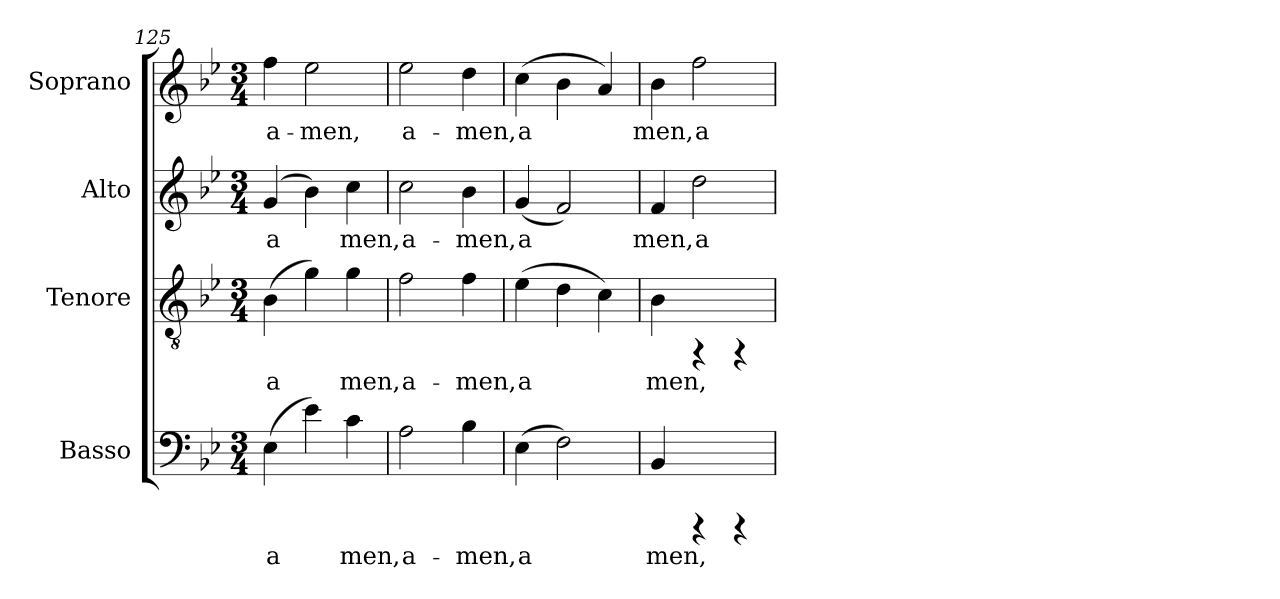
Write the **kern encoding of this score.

**kern	**text	**kern	**text	**kern	**text	**kern	**text
*part4	*part4	*part3	*part3	*part2	*part2	*part1	*part1
*staff4	*staff4	*staff3	*staff3	*staff2	*staff2	*staff1	*staff1
*I"Basso	*	*I"Tenore	*	*I"Alto	*	*I"Soprano	*
*I'B	*	*I'T	*	*I'A	*	*I'S	*
*clefF4	*	*clefGv2	*	*clefG2	*	*clefG2	*
*k[b-e-]	*	*k[b-e-]	*	*k[b-e-]	*	*k[b-e-]	*
*B-:	*	*B-:	*	*B-:	*	*B-:	*
*M3/4	*	*M3/4	*	*M3/4	*	*M3/4	*
=125	=125	=125	=125	=125	=125	=125	=125
!	!LO:LY:b:cj	!	!LO:LY:b:cj	!	!LO:LY:b:cj	!	!LO:LY:b:cj
(>4E-\	a-	(>4B-\	a-	(>4g/	a-	4ff\	a-
!	!LO:LY:b:cj	!	!LO:LY:b:cj	!	!LO:LY:b:cj	!	!LO:LY:b:cj
4e-\)	--	4g\)	--	4b-\)	--	2ee-\	-men,
!	!LO:LY:b:cj	!	!LO:LY:b:cj	!	!LO:LY:b:cj	!	!
4c\	-men,	4g\	-men,	4cc\	-men,	.	.
=126	=126	=126	=126	=126	=126	=126	=126
!	!LO:LY:b:cj	!	!LO:LY:b:cj	!	!LO:LY:b:cj	!	!LO:LY:b:cj
2A\	a-	2f\	a-	2cc\	a-	2ee-\	a-
!	!LO:LY:b:cj	!	!LO:LY:b:cj	!	!LO:LY:b:cj	!	!LO:LY:b:cj
4B-\	-men,	4f\	-men,	4b-\	-men,	4dd\	-men,
=127	=127	=127	=127	=127	=127	=127	=127
!	!LO:LY:b:cj	!	!LO:LY:b:cj	!	!LO:LY:b:cj	!	!LO:LY:b:cj
(>4E-\	a-	(>4e-\	a-	(<4g/	a-	(>4cc\	a-
!	!LO:LY:b:cj	!	!LO:LY:b:cj	!	!LO:LY:b:cj	!	!LO:LY:b:cj
2F\)	--	4d\	--	2f/)	--	4b-\	--
!	!	!	!LO:LY:b:cj	!	!	!	!LO:LY:b:cj
.	.	4c\)	--	.	.	4a/)	--
=128	=128	=128	=128	=128	=128	=128	=128
!	!LO:LY:b:cj	!	!LO:LY:b:cj	!	!LO:LY:b:cj	!	!LO:LY:b:cj
4BB-/	-men,	4B-\	-men,	4f/	-men,	4b-\	-men,
!	!	!	!	!	!LO:LY:b:cj	!	!LO:LY:b:cj
4rCCC	.	4rFF	.	2dd\	a-	2ff\	a-
4rCCC	.	4rFF	.	.	.	.	.
=	=	=	=	=	=	=	=
*-	*-	*-	*-	*-	*-	*-	*-
